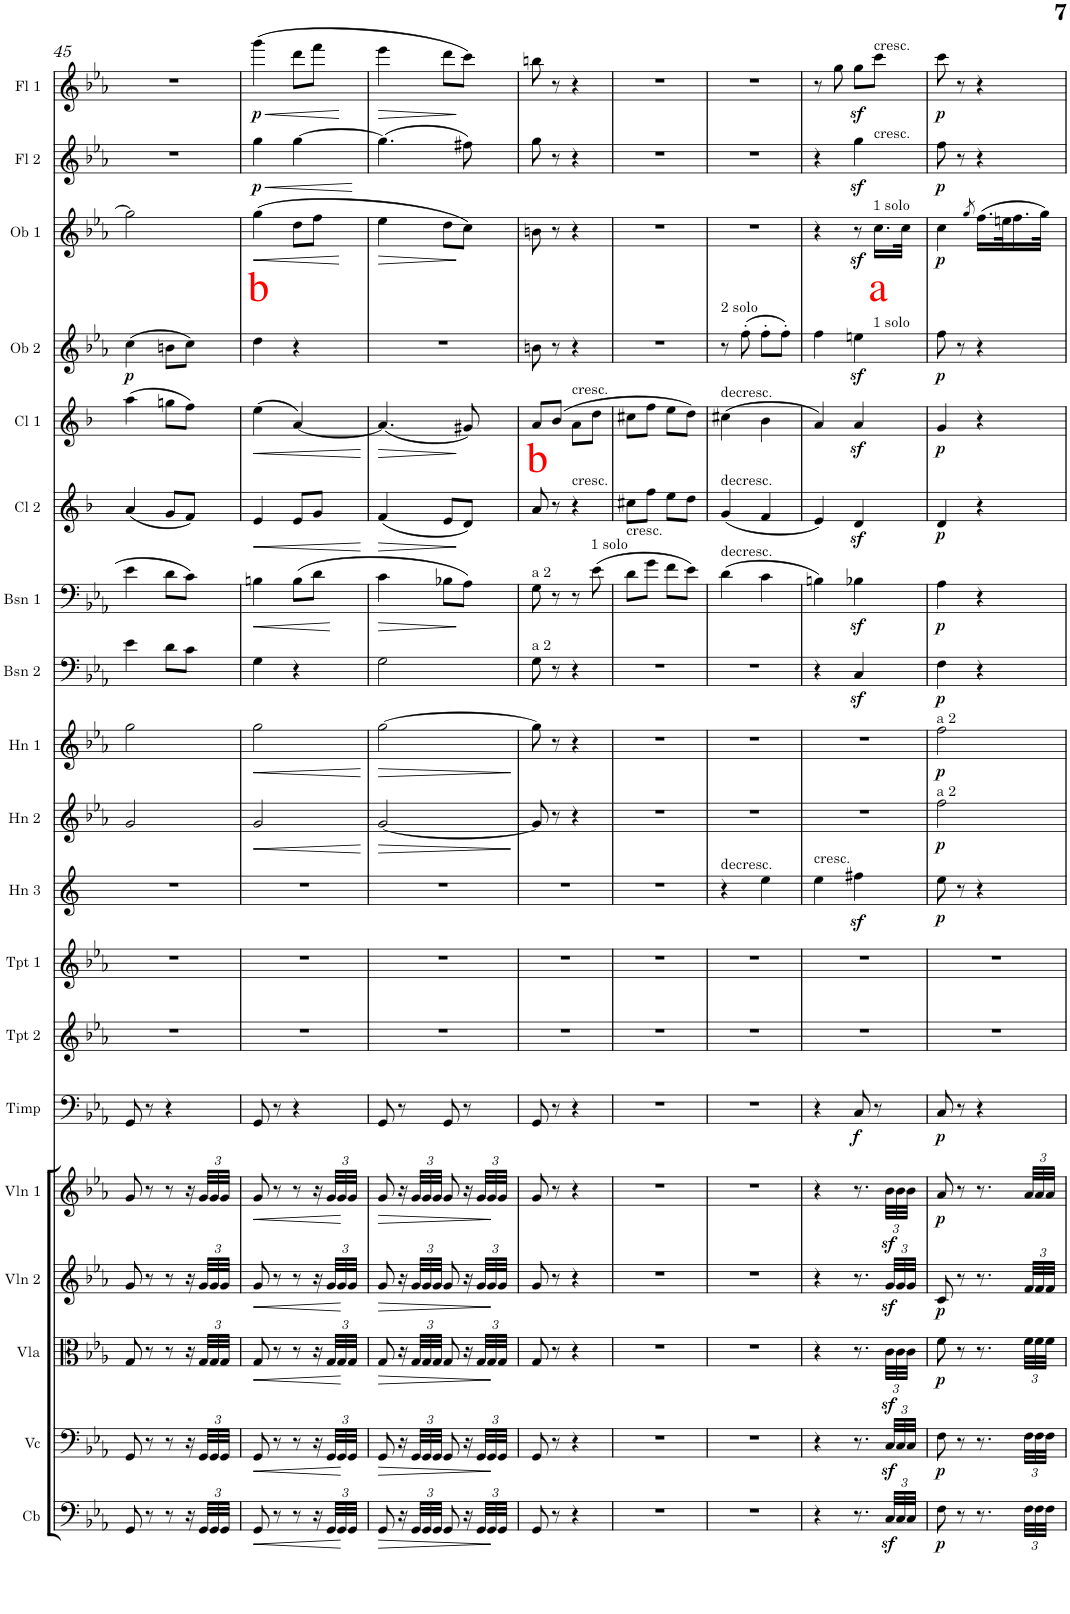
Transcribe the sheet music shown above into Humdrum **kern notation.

**kern	**dynam	**kern	**dynam	**kern	**dynam	**kern	**dynam	**kern	**dynam	**kern	**dynam	**kern	**kern	**kern	**dynam	**kern	**dynam	**kern	**dynam	**kern	**dynam	**kern	**dynam	**kern	**dynam	**kern	**text	**dynam	**kern	**dynam	**kern	**text	**dynam	**kern	**dynam	**kern	**dynam
*part19	*part19	*part18	*part18	*part17	*part17	*part16	*part16	*part15	*part15	*part14	*part14	*part13	*part12	*part11	*part11	*part10	*part10	*part9	*part9	*part8	*part8	*part7	*part7	*part6	*part6	*part5	*part5	*part5	*part4	*part4	*part3	*part3	*part3	*part2	*part2	*part1	*part1
*staff19	*staff19	*staff18	*staff18	*staff17	*staff17	*staff16	*staff16	*staff15	*staff15	*staff14	*staff14	*staff13	*staff12	*staff11	*staff11	*staff10	*staff10	*staff9	*staff9	*staff8	*staff8	*staff7	*staff7	*staff6	*staff6	*staff5	*staff5	*staff5	*staff4	*staff4	*staff3	*staff3	*staff3	*staff2	*staff2	*staff1	*staff1
*I"Contrabass	*	*I"Violoncello	*	*I"Viola	*	*I"Violin 2	*	*I"Violin 1	*	*I"Timpani	*	*I"C Trumpet 2	*I"C Trumpet 1	*I"Eb Horn 3	*	*I"C Horn 2	*	*I"C Horn 1	*	*I"Bassoon 2	*	*I"Bassoon 1	*	*I"Bb Clarinet 2	*	*I"Bb Clarinet 1	*	*	*I"Oboe 2	*	*I"Oboe 1	*	*	*I"Flute 2	*	*I"Flute 1	*
*I'Cb	*	*I'Vc	*	*I'Vla	*	*I'Vln 2	*	*I'Vln 1	*	*I'Timp	*	*I'Tpt 2	*I'Tpt 1	*I'Hn 3	*	*I'Hn 2	*	*I'Hn 1	*	*I'Bsn 2	*	*I'Bsn 1	*	*I'Cl 2	*	*I'Cl 1	*	*	*I'Ob 2	*	*I'Ob 1	*	*	*I'Fl 2	*	*I'Fl 1	*
!!LO:PB:g=z
*clefF4	*	*clefF4	*	*clefC3	*	*clefG2	*	*clefG2	*	*clefF4	*	*clefG2	*clefG2	*clefG2	*	*clefG2	*	*clefG2	*	*clefF4	*	*clefF4	*	*clefG2	*	*clefG2	*	*	*clefG2	*	*clefG2	*	*	*clefG2	*	*clefG2	*
*Trd7c12	*	*	*	*	*	*	*	*	*	*	*	*Trd1c2	*Trd1c2	*Trd5c9	*	*Trd7c12	*	*Trd7c12	*	*	*	*	*	*Trd1c2	*	*Trd1c2	*	*	*	*	*	*	*	*	*	*	*
*k[b-e-a-]	*	*k[b-e-a-]	*	*k[b-e-a-]	*	*k[b-e-a-]	*	*k[b-e-a-]	*	*k[b-e-a-]	*	*k[b-e-a-]	*k[b-e-a-]	*k[]	*	*k[b-e-a-]	*	*k[b-e-a-]	*	*k[b-e-a-]	*	*k[b-e-a-]	*	*k[b-]	*	*k[b-]	*	*	*k[b-e-a-]	*	*k[b-e-a-]	*	*	*k[b-e-a-]	*	*k[b-e-a-]	*
*M2/4	*	*M2/4	*	*M2/4	*	*M2/4	*	*M2/4	*	*M2/4	*	*M2/4	*M2/4	*M2/4	*	*M2/4	*	*M2/4	*	*M2/4	*	*M2/4	*	*M2/4	*	*M2/4	*	*	*M2/4	*	*M2/4	*	*	*M2/4	*	*M2/4	*
=45	=45	=45	=45	=45	=45	=45	=45	=45	=45	=45	=45	=45	=45	=45	=45	=45	=45	=45	=45	=45	=45	=45	=45	=45	=45	=45	=45	=45	=45	=45	=45	=45	=45	=45	=45	=45	=45
!	!	!	!	!	!	!	!	!	!	!	!	!	!	!	!	!	!	!	!	!	!	!	!	!	!	!	!	!	!	!LO:DY:b	!	!	!	!	!	!	!
8GG/	.	8GG/	.	8G/	.	8g/	.	8g/	.	8GG/	.	2r	2r	2r	.	2g/	.	2gg\	.	4e-\	.	4e-\	.	(4a/	.	(4aa\	.	.	(4cc\	p	2gg\]	.	.	2r	.	2r	.
8r	.	8r	.	8r	.	8r	.	8r	.	8r	.	.	.	.	.	.	.	.	.	.	.	.	.	.	.	.	.	.	.	.	.	.	.	.	.	.	.
8r	.	8r	.	8r	.	8r	.	8r	.	4r	.	.	.	.	.	.	.	.	.	8d\L	.	8d\L	.	8g/L	.	8ggn\L	.	.	8bn\L	.	.	.	.	.	.	.	.
16r	.	16r	.	16r	.	16r	.	16r	.	.	.	.	.	.	.	.	.	.	.	8c\J	.	8c\J	.	8f/J)	.	8ff\J)	.	.	8cc\J)	.	.	.	.	.	.	.	.
*Xbrackettup	*	*Xbrackettup	*	*Xbrackettup	*	*Xbrackettup	*	*Xbrackettup	*	*	*	*	*	*	*	*	*	*	*	*	*	*	*	*	*	*	*	*	*	*	*	*	*	*	*	*	*
48GG/LLL	.	48GG/LLL	.	48G/LLL	.	48g/LLL	.	48g/LLL	.	.	.	.	.	.	.	.	.	.	.	.	.	.	.	.	.	.	.	.	.	.	.	.	.	.	.	.	.
48GG/	.	48GG/	.	48G/	.	48g/	.	48g/	.	.	.	.	.	.	.	.	.	.	.	.	.	.	.	.	.	.	.	.	.	.	.	.	.	.	.	.	.
48GG/JJJ	.	48GG/JJJ	.	48G/JJJ	.	48g/JJJ	.	48g/JJJ	.	.	.	.	.	.	.	.	.	.	.	.	.	.	.	.	.	.	.	.	.	.	.	.	.	.	.	.	.
=46	=46	=46	=46	=46	=46	=46	=46	=46	=46	=46	=46	=46	=46	=46	=46	=46	=46	=46	=46	=46	=46	=46	=46	=46	=46	=46	=46	=46	=46	=46	=46	=46	=46	=46	=46	=46	=46
!	!LO:HP:b	!	!LO:HP:b	!	!LO:HP:b	!	!LO:HP:b	!	!LO:HP:b	!	!	!	!	!	!	!	!LO:HP:b	!	!LO:HP:b	!	!	!	!LO:HP:b	!	!LO:HP:b	!	!	!LO:HP:b	!	!	!	!LO:LY:b:color=#FF0000	!LO:HP:b	!	!LO:HP:b	!	!LO:HP:b
!	!	!	!	!	!	!	!	!	!	!	!	!	!	!	!	!	!	!	!	!	!	!	!	!	!	!	!	!	!	!	!	!	!	!	!LO:DY:n=1:b	!	!LO:DY:n=1:b
8GG/	<	8GG/	<	8G/	<	8g/	<	8g/	<	8GG/	.	2r	2r	2r	.	2g/	<	2gg\	<	4G\	.	4Bn\	<	4e/	<	(4ee\	.	<	4dd\	.	(4gg\	b	<	4gg\	< p	(4ggg\	< p
8r	.	8r	.	8r	.	8r	.	8r	.	8r	.	.	.	.	.	.	.	.	.	.	.	.	.	.	.	.	.	.	.	.	.	.	.	.	.	.	.
8r	.	8r	.	8r	.	8r	.	8r	.	4r	.	.	.	.	.	.	.	.	.	4r	.	(8B\L	.	8e/L	.	[4a/)	.	.	4r	.	8dd\L	.	.	[4gg\	.	8ddd\L	.
16r	.	16r	.	16r	.	16r	.	16r	.	.	.	.	.	.	.	.	.	.	.	.	.	8d\J	.	8g/J	.	.	.	.	.	.	8ff\J	.	.	.	.	8fff\J	.
48GG/LLL	.	48GG/LLL	.	48G/LLL	.	48g/LLL	.	48g/LLL	.	.	.	.	.	.	.	.	.	.	.	.	.	.	.	.	.	.	.	.	.	.	.	.	.	.	.	.	.
48GG/	.	48GG/	.	48G/	.	48g/	.	48g/	.	.	.	.	.	.	.	.	.	.	.	.	.	.	.	.	.	.	.	.	.	.	.	.	.	.	.	.	.
48GG/JJJ	[	48GG/JJJ	[	48G/JJJ	[	48g/JJJ	[	48g/JJJ	[	.	.	.	.	.	.	.	.	.	.	.	.	.	.	.	.	.	.	.	.	.	.	.	.	.	.	.	.
.	.	.	.	.	.	.	.	.	.	.	.	.	.	.	.	.	[	.	[	.	.	.	[	.	[	.	.	[	.	.	.	.	[	.	[	.	[
=47	=47	=47	=47	=47	=47	=47	=47	=47	=47	=47	=47	=47	=47	=47	=47	=47	=47	=47	=47	=47	=47	=47	=47	=47	=47	=47	=47	=47	=47	=47	=47	=47	=47	=47	=47	=47	=47
!	!LO:HP:b	!	!LO:HP:b	!	!LO:HP:b	!	!LO:HP:b	!	!LO:HP:b	!	!	!	!	!	!	!	!LO:HP:b	!	!LO:HP:b	!	!	!	!LO:HP:b	!	!LO:HP:b	!	!	!LO:HP:b	!	!	!	!	!LO:HP:b	!	!	!	!LO:HP:b
8GG/	>	8GG/	>	8G/	>	8g/	>	8g/	>	8GG/	.	2r	2r	2r	.	[2g/	>	[2gg\	>	2G\	.	4c\	>	(4f/	>	(4.a/]	.	>	2r	.	4ee-\	.	>	(4.gg\]	.	4eee-\	>
16r	.	16r	.	16r	.	16r	.	16r	.	8r	.	.	.	.	.	.	.	.	.	.	.	.	.	.	.	.	.	.	.	.	.	.	.	.	.	.	.
48GG/LLL	.	48GG/LLL	.	48G/LLL	.	48g/LLL	.	48g/LLL	.	.	.	.	.	.	.	.	.	.	.	.	.	.	.	.	.	.	.	.	.	.	.	.	.	.	.	.	.
48GG/	.	48GG/	.	48G/	.	48g/	.	48g/	.	.	.	.	.	.	.	.	.	.	.	.	.	.	.	.	.	.	.	.	.	.	.	.	.	.	.	.	.
48GG/JJJ	.	48GG/JJJ	.	48G/JJJ	.	48g/JJJ	.	48g/JJJ	.	.	.	.	.	.	.	.	.	.	.	.	.	.	.	.	.	.	.	.	.	.	.	.	.	.	.	.	.
8GG/	.	8GG/	.	8G/	.	8g/	.	8g/	.	8GG/	.	.	.	.	.	.	.	.	.	.	.	8B-X\L	.	8e/L	.	.	.	.	.	.	8dd\L	.	.	.	.	8ddd\L	.
16r	.	16r	.	16r	.	16r	.	16r	.	8r	.	.	.	.	.	.	.	.	.	.	.	8A-\J)	]	8d/J)	]	8g#X/)	.	]	.	.	8cc\J)	.	]	8ff#X\)	.	8ccc\J)	]
48GG/LLL	.	48GG/LLL	.	48G/LLL	.	48g/LLL	.	48g/LLL	.	.	.	.	.	.	.	.	.	.	.	.	.	.	.	.	.	.	.	.	.	.	.	.	.	.	.	.	.
48GG/	.	48GG/	.	48G/	.	48g/	.	48g/	.	.	.	.	.	.	.	.	.	.	.	.	.	.	.	.	.	.	.	.	.	.	.	.	.	.	.	.	.
48GG/JJJ	]	48GG/JJJ	]	48G/JJJ	]	48g/JJJ	]	48g/JJJ	]	.	.	.	.	.	.	.	.	.	.	.	.	.	.	.	.	.	.	.	.	.	.	.	.	.	.	.	.
.	.	.	.	.	.	.	.	.	.	.	.	.	.	.	.	.	]	.	]	.	.	.	.	.	.	.	.	.	.	.	.	.	.	.	.	.	.
=48	=48	=48	=48	=48	=48	=48	=48	=48	=48	=48	=48	=48	=48	=48	=48	=48	=48	=48	=48	=48	=48	=48	=48	=48	=48	=48	=48	=48	=48	=48	=48	=48	=48	=48	=48	=48	=48
!	!	!	!	!	!	!	!	!	!	!	!	!	!	!	!	!	!	!	!	!	!	!LO:TX:a:t=a 2	!	!	!	!	!	!	!	!	!	!	!	!	!	!	!
!	!	!	!	!	!	!	!	!	!	!	!	!	!	!	!	!	!	!	!	!LO:TX:a:t=a 2	!	!	!	!	!	!	!	!	!	!	!	!	!	!	!	!	!
!	!	!	!	!	!	!	!	!	!	!	!	!	!	!	!	!	!	!	!	!	!	!	!	!	!	!	!LO:LY:b:color=#FF0000	!	!	!	!	!	!	!	!	!	!
8GG/	.	8GG/	.	8G/	.	8g/	.	8g/	.	8GG/	.	2r	2r	2r	.	8g/]	.	8gg\]	.	8G\	.	8G\	.	8a/	.	8a/L	b	.	8bn\	.	8bn\	.	.	8gg\	.	8bbn\	.
8r	.	8r	.	8r	.	8r	.	8r	.	8r	.	.	.	.	.	8r	.	8r	.	8r	.	8r	.	8r	.	(8b-/J	.	.	8r	.	8r	.	.	8r	.	8r	.
!	!	!	!	!	!	!	!	!	!	!	!	!	!	!	!	!	!	!	!	!	!	!	!	!	!	!LO:TX:a:t=cresc.	!	!	!	!	!	!	!	!	!	!	!
!	!	!	!	!	!	!	!	!	!	!	!	!	!	!	!	!	!	!	!	!	!	!	!	!LO:TX:a:t=cresc.	!	!	!	!	!	!	!	!	!	!	!	!	!
4r	.	4r	.	4r	.	4r	.	4r	.	4r	.	.	.	.	.	4r	.	4r	.	4r	.	8r	.	4r	.	8a\L	.	.	4r	.	4r	.	.	4r	.	4r	.
!	!	!	!	!	!	!	!	!	!	!	!	!	!	!	!	!	!	!	!	!	!	!LO:TX:a:t=1 solo	!	!	!	!	!	!	!	!	!	!	!	!	!	!	!
.	.	.	.	.	.	.	.	.	.	.	.	.	.	.	.	.	.	.	.	.	.	(8e-\	.	.	.	8dd\J	.	.	.	.	.	.	.	.	.	.	.
=49	=49	=49	=49	=49	=49	=49	=49	=49	=49	=49	=49	=49	=49	=49	=49	=49	=49	=49	=49	=49	=49	=49	=49	=49	=49	=49	=49	=49	=49	=49	=49	=49	=49	=49	=49	=49	=49
!	!	!	!	!	!	!	!	!	!	!	!	!	!	!	!	!	!	!	!	!	!	!LO:TX:a:t=cresc.	!	!	!	!	!	!	!	!	!	!	!	!	!	!	!
2r	.	2r	.	2r	.	2r	.	2r	.	2r	.	2r	2r	2r	.	2r	.	2r	.	2r	.	8d\L	.	8cc#X\L	.	8cc#X\L	.	.	2r	.	2r	.	.	2r	.	2r	.
.	.	.	.	.	.	.	.	.	.	.	.	.	.	.	.	.	.	.	.	.	.	8g\J	.	8ff\J	.	8ff\J	.	.	.	.	.	.	.	.	.	.	.
.	.	.	.	.	.	.	.	.	.	.	.	.	.	.	.	.	.	.	.	.	.	8f\L	.	8ee\L	.	8ee\L	.	.	.	.	.	.	.	.	.	.	.
.	.	.	.	.	.	.	.	.	.	.	.	.	.	.	.	.	.	.	.	.	.	8e-\J)	.	8dd\J	.	8dd\J)	.	.	.	.	.	.	.	.	.	.	.
=50	=50	=50	=50	=50	=50	=50	=50	=50	=50	=50	=50	=50	=50	=50	=50	=50	=50	=50	=50	=50	=50	=50	=50	=50	=50	=50	=50	=50	=50	=50	=50	=50	=50	=50	=50	=50	=50
!	!	!	!	!	!	!	!	!	!	!	!	!	!	!	!	!	!	!	!	!	!	!	!	!	!	!	!	!	!LO:TX:a:t=2 solo	!	!	!	!	!	!	!	!
!	!	!	!	!	!	!	!	!	!	!	!	!	!	!	!	!	!	!	!	!	!	!	!	!	!	!LO:TX:a:t=decresc.	!	!	!	!	!	!	!	!	!	!	!
!	!	!	!	!	!	!	!	!	!	!	!	!	!	!	!	!	!	!	!	!	!	!	!	!LO:TX:a:t=decresc.	!	!	!	!	!	!	!	!	!	!	!	!	!
!	!	!	!	!	!	!	!	!	!	!	!	!	!	!	!	!	!	!	!	!	!	!LO:TX:a:t=decresc.	!	!	!	!	!	!	!	!	!	!	!	!	!	!	!
!	!	!	!	!	!	!	!	!	!	!	!	!	!	!LO:TX:a:t=decresc.	!	!	!	!	!	!	!	!	!	!	!	!	!	!	!	!	!	!	!	!	!	!	!
2r	.	2r	.	2r	.	2r	.	2r	.	2r	.	2r	2r	4r	.	2r	.	2r	.	2r	.	(4d\	.	(4g/	.	(4cc#X\	.	.	8r	.	2r	.	.	2r	.	2r	.
.	.	.	.	.	.	.	.	.	.	.	.	.	.	.	.	.	.	.	.	.	.	.	.	.	.	.	.	.	(8ff'\	.	.	.	.	.	.	.	.
.	.	.	.	.	.	.	.	.	.	.	.	.	.	4ee\	.	.	.	.	.	.	.	4c\	.	4f/	.	4b-\	.	.	8ff'\L	.	.	.	.	.	.	.	.
.	.	.	.	.	.	.	.	.	.	.	.	.	.	.	.	.	.	.	.	.	.	.	.	.	.	.	.	.	8ff'\J)	.	.	.	.	.	.	.	.
=51	=51	=51	=51	=51	=51	=51	=51	=51	=51	=51	=51	=51	=51	=51	=51	=51	=51	=51	=51	=51	=51	=51	=51	=51	=51	=51	=51	=51	=51	=51	=51	=51	=51	=51	=51	=51	=51
!	!	!	!	!	!	!	!	!	!	!	!	!	!	!LO:TX:a:t=cresc.	!	!	!	!	!	!	!	!	!	!	!	!	!	!	!	!	!	!	!	!	!	!	!
*	*	*	*	*	*	*	*	*	*	*	*	*	*	*	*	*	*	*	*	*	*	*	*	*	*	*	*	*	*^	*	*	*	*	*^	*	*	*
4r	.	4r	.	4r	.	4r	.	4r	.	4r	.	2r	2r	4ee\	.	2r	.	2r	.	4r	.	4Bn\)	.	4e/)	.	4a/)	.	.	4ff\	4.ryy	.	4r	.	.	4r	4.ryy	.	8r	.
.	.	.	.	.	.	.	.	.	.	.	.	.	.	.	.	.	.	.	.	.	.	.	.	.	.	.	.	.	.	.	.	.	.	.	.	.	.	8gg\	.
!	!	!	!	!	!	!	!	!	!	!	!LO:DY:b	!	!	!	!	!	!	!	!	!	!	!	!	!	!	!	!	!	!	!	!	!	!	!LO:DY:b	!	!	!	!	!
8.r	.	8.r	.	8.r	.	8.r	.	8.r	.	8C/	f	.	.	4ff#Xz<\	.	.	.	.	.	4Cz</	.	4B-Xz<\	.	4dz</	.	4az</	.	.	4eenz<\	.	.	8r	.	sf	4ggz<\	.	.	8ggz<\L	.
!	!	!	!	!	!	!	!	!	!	!	!	!	!	!	!	!	!	!	!	!	!	!	!	!	!	!	!	!	!	!	!	!	!	!	!	!	!	!LO:TX:a:t=cresc.	!
!	!	!	!	!	!	!	!	!	!	!	!	!	!	!	!	!	!	!	!	!	!	!	!	!	!	!	!	!	!	!	!	!	!	!	!	!LO:TX:a:t=cresc.	!	!	!
!	!	!	!	!	!	!	!	!	!	!	!	!	!	!	!	!	!	!	!	!	!	!	!	!	!	!	!	!	!	!	!	!LO:TX:a:t=1 solo	!	!	!	!	!	!	!
!	!	!	!	!	!	!	!	!	!	!	!	!	!	!	!	!	!	!	!	!	!	!	!	!	!	!	!	!	!	!LO:TX:a:t=1 solo	!	!	!	!	!	!	!	!	!
!	!	!	!	!	!	!	!	!	!	!	!	!	!	!	!	!	!	!	!	!	!	!	!	!	!	!	!	!	!	!	!	!	!LO:LY:b:color=#FF0000	!	!	!	!	!	!
.	.	.	.	.	.	.	.	.	.	8r	.	.	.	.	.	.	.	.	.	.	.	.	.	.	.	.	.	.	.	8ryy	.	16.cc\LL	a	.	.	8ryy	.	8ccc\J	.
48Cz</LLL	.	48Cz</LLL	.	48cz<\LLL	.	48gz</LLL	.	48b-z<\LLL	.	.	.	.	.	.	.	.	.	.	.	.	.	.	.	.	.	.	.	.	.	.	.	.	.	.	.	.	.	.	.
48C/	.	48C/	.	48c\	.	48g/	.	48b-\	.	.	.	.	.	.	.	.	.	.	.	.	.	.	.	.	.	.	.	.	.	.	.	.	.	.	.	.	.	.	.
.	.	.	.	.	.	.	.	.	.	.	.	.	.	.	.	.	.	.	.	.	.	.	.	.	.	.	.	.	.	.	.	32cc\JJk	.	.	.	.	.	.	.
48C/JJJ	.	48C/JJJ	.	48c\JJJ	.	48g/JJJ	.	48b-\JJJ	.	.	.	.	.	.	.	.	.	.	.	.	.	.	.	.	.	.	.	.	.	.	.	.	.	.	.	.	.	.	.
=52	=52	=52	=52	=52	=52	=52	=52	=52	=52	=52	=52	=52	=52	=52	=52	=52	=52	=52	=52	=52	=52	=52	=52	=52	=52	=52	=52	=52	=52	=52	=52	=52	=52	=52	=52	=52	=52	=52	=52
!	!	!	!	!	!	!	!	!	!	!	!	!	!	!	!	!	!	!LO:TX:a:t=a 2	!	!	!	!	!	!	!	!	!	!	!	!	!	!	!	!	!	!	!	!	!
!	!	!	!	!	!	!	!	!	!	!	!	!	!	!	!	!LO:TX:a:t=a 2	!	!	!	!	!	!	!	!	!	!	!	!	!	!	!	!	!	!	!	!	!	!	!
!	!LO:DY:b	!	!LO:DY:b	!	!LO:DY:b	!	!LO:DY:b	!	!LO:DY:b	!	!LO:DY:b	!	!	!	!LO:DY:b	!	!LO:DY:b	!	!LO:DY:b	!	!LO:DY:b	!	!LO:DY:b	!	!LO:DY:b	!	!	!LO:DY:b	!	!	!LO:DY:b	!	!	!LO:DY:b	!	!	!LO:DY:b	!	!LO:DY:b
*	*	*	*	*	*	*	*	*	*	*	*	*	*	*	*	*	*	*	*	*	*	*	*	*	*	*	*	*	*v	*v	*	*	*	*	*v	*v	*	*	*
8F\	p	8F\	p	8f\	p	8c/	p	8a-/	p	8C/	p	2r	2r	8ee\	p	2ff\	p	2ff\	p	4F\	p	4A-\	p	4d/	p	4g/	.	p	8ff\	p	4cc\	.	p	8ff\	p	8ccc\	p
8r	.	8r	.	8r	.	8r	.	8r	.	8r	.	.	.	8r	.	.	.	.	.	.	.	.	.	.	.	.	.	.	8r	.	.	.	.	8r	.	8r	.
.	.	.	.	.	.	.	.	.	.	.	.	.	.	.	.	.	.	.	.	.	.	.	.	.	.	.	.	.	.	.	8qgg/	.	.	.	.	.	.
8.r	.	8.r	.	8.r	.	8.r	.	8.r	.	4r	.	.	.	4r	.	.	.	.	.	4r	.	4r	.	4r	.	4r	.	.	4r	.	(16.ff\LL	.	.	4r	.	4r	.
.	.	.	.	.	.	.	.	.	.	.	.	.	.	.	.	.	.	.	.	.	.	.	.	.	.	.	.	.	.	.	32een\K	.	.	.	.	.	.
.	.	.	.	.	.	.	.	.	.	.	.	.	.	.	.	.	.	.	.	.	.	.	.	.	.	.	.	.	.	.	16.ff\	.	.	.	.	.	.
48F\LLL	.	48F\LLL	.	48f\LLL	.	48f/LLL	.	48a-/LLL	.	.	.	.	.	.	.	.	.	.	.	.	.	.	.	.	.	.	.	.	.	.	.	.	.	.	.	.	.
48F\	.	48F\	.	48f\	.	48f/	.	48a-/	.	.	.	.	.	.	.	.	.	.	.	.	.	.	.	.	.	.	.	.	.	.	.	.	.	.	.	.	.
.	.	.	.	.	.	.	.	.	.	.	.	.	.	.	.	.	.	.	.	.	.	.	.	.	.	.	.	.	.	.	32gg\JJk)	.	.	.	.	.	.
48F\JJJ	.	48F\JJJ	.	48f\JJJ	.	48f/JJJ	.	48a-/JJJ	.	.	.	.	.	.	.	.	.	.	.	.	.	.	.	.	.	.	.	.	.	.	.	.	.	.	.	.	.
=	=	=	=	=	=	=	=	=	=	=	=	=	=	=	=	=	=	=	=	=	=	=	=	=	=	=	=	=	=	=	=	=	=	=	=	=	=
*-	*-	*-	*-	*-	*-	*-	*-	*-	*-	*-	*-	*-	*-	*-	*-	*-	*-	*-	*-	*-	*-	*-	*-	*-	*-	*-	*-	*-	*-	*-	*-	*-	*-	*-	*-	*-	*-
